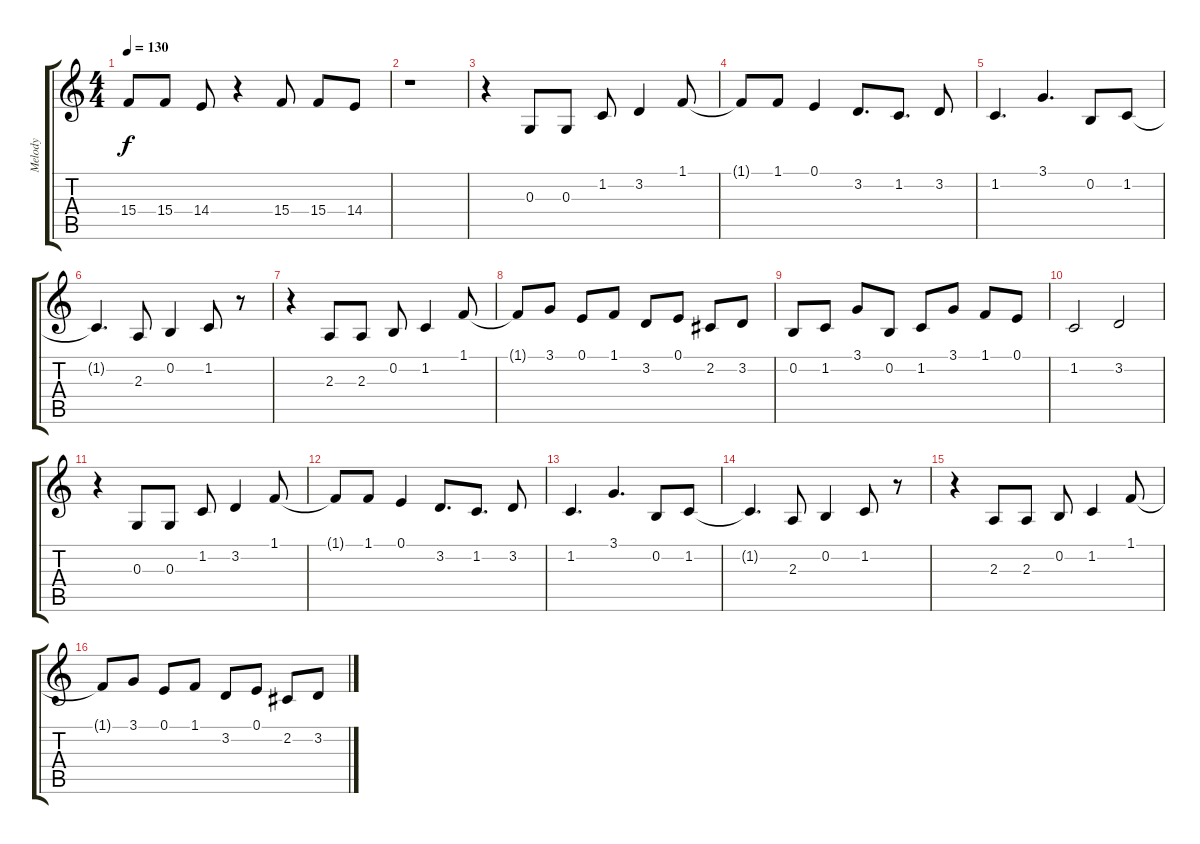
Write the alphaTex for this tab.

\track ("Melody" "Melody") {instrument cello}
\staff {score tabs}
\tuning (E4 B3 G3 D3 A2 E2) {hide}
\ts (4 4)
\tempo 130
\clef g2
\ks c
15.4.8{dy f} 15.4.8 14.4.8 r.4 15.4.8 15.4.8 14.4.8 |
r.1 |
r.4 0.3.8 0.3.8 1.2.8 3.2.4 1.1.8 |
1.1{t}.8 1.1.8 0.1.4 3.2.8{d} 1.2.8{d} 3.2.8 |
1.2.4{d} 3.1.4{d} 0.2.8 1.2.8 |
1.2{t}.4{d} 2.3.8 0.2.4 1.2.8 r.8 |
r.4 2.3.8 2.3.8 0.2.8 1.2.4 1.1.8 |
1.1{t}.8 3.1.8 0.1.8 1.1.8 3.2.8 0.1.8 2.2.8 3.2.8 |
0.2.8 1.2.8 3.1.8 0.2.8 1.2.8 3.1.8 1.1.8 0.1.8 |
1.2.2 3.2.2 |
r.4 0.3.8 0.3.8 1.2.8 3.2.4 1.1.8 |
1.1{t}.8 1.1.8 0.1.4 3.2.8{d} 1.2.8{d} 3.2.8 |
1.2.4{d} 3.1.4{d} 0.2.8 1.2.8 |
1.2{t}.4{d} 2.3.8 0.2.4 1.2.8 r.8 |
r.4 2.3.8 2.3.8 0.2.8 1.2.4 1.1.8 |
1.1{t}.8 3.1.8 0.1.8 1.1.8 3.2.8 0.1.8 2.2.8 3.2.8
